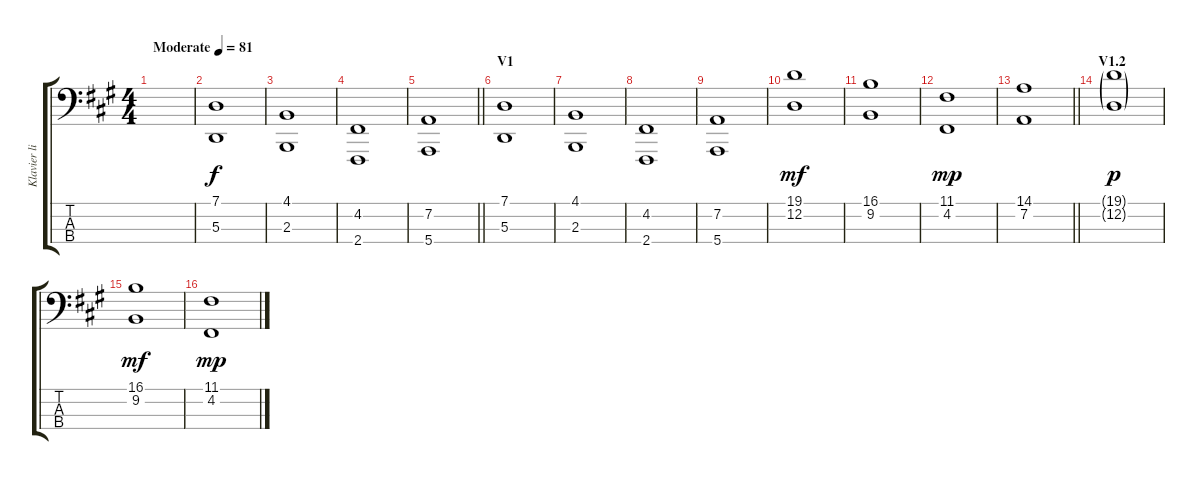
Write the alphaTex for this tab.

\track ("Klavier links" "Klavier li") {instrument brightacousticpiano}
\staff {score tabs}
\tuning (G2 D2 A1 E1) {hide}
\ts (4 4)
\tempo (81 "Moderate")
\clef f4
\ks f#minor
|
(7.1 5.3).1 |
(4.1 2.3).1 |
(4.2 2.4).1 |
\barLineRight lightlight
(7.2 5.4).1 |
\section ("" "V1")
(7.1 5.3).1 |
(4.1 2.3).1 |
(4.2 2.4).1 |
(7.2 5.4).1 |
(19.1 12.2).1{dy mf} |
(16.1 9.2).1 |
(11.1 4.2).1{dy mp} |
\barLineRight lightlight
(14.1 7.2).1 |
\section ("" "V1.2")
(19.1{g} 12.2{g}).1{dy p} |
(16.1 9.2).1{dy mf} |
(11.1 4.2).1{dy mp}
